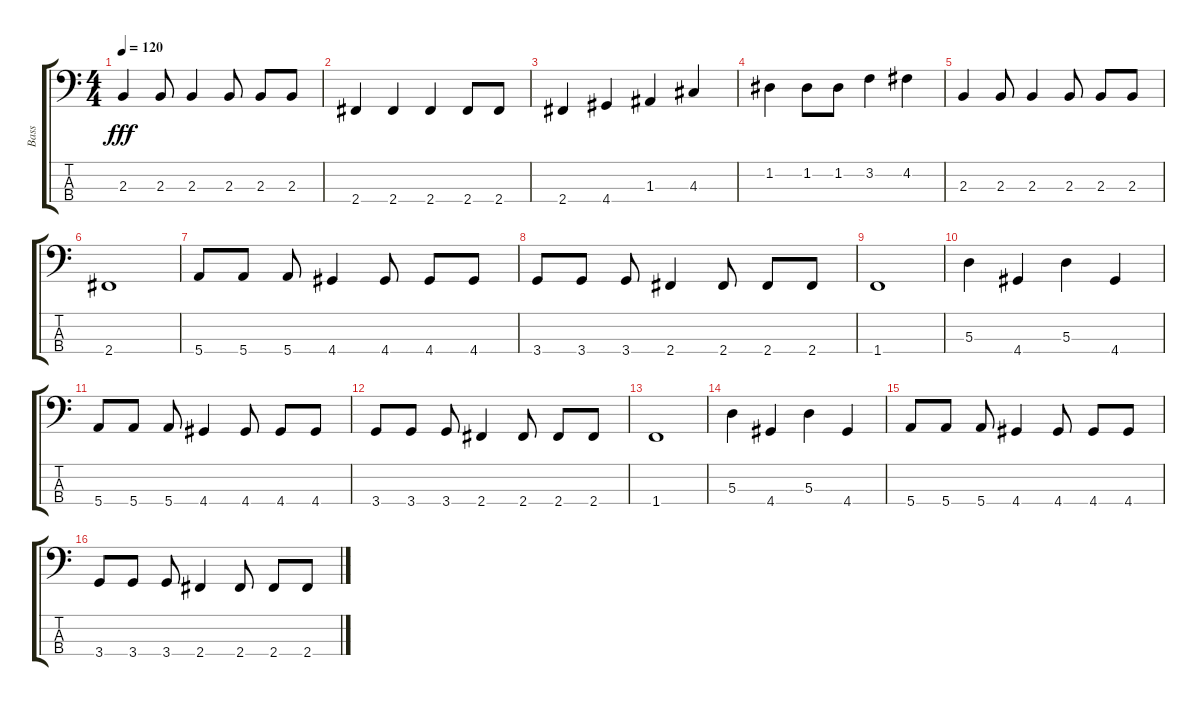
\track ("Bass" "Bass") {instrument electricbassfinger}
\staff {score tabs}
\tuning (G2 D2 A1 E1) {hide}
\ts (4 4)
\tempo 120
\clef f4
\ks c
2.3.4{dy fff} 2.3.8 2.3.4 2.3.8 2.3.8 2.3.8 |
2.4.4 2.4.4 2.4.4 2.4.8 2.4.8 |
2.4.4 4.4.4 1.3.4 4.3.4 |
1.2.4 1.2.8 1.2.8 3.2.4 4.2.4 |
2.3.4 2.3.8 2.3.4 2.3.8 2.3.8 2.3.8 |
2.4.1 |
5.4.8 5.4.8 5.4.8 4.4.4 4.4.8 4.4.8 4.4.8 |
3.4.8 3.4.8 3.4.8 2.4.4 2.4.8 2.4.8 2.4.8 |
1.4.1 |
5.3.4 4.4.4 5.3.4 4.4.4 |
5.4.8 5.4.8 5.4.8 4.4.4 4.4.8 4.4.8 4.4.8 |
3.4.8 3.4.8 3.4.8 2.4.4 2.4.8 2.4.8 2.4.8 |
1.4.1 |
5.3.4 4.4.4 5.3.4 4.4.4 |
5.4.8 5.4.8 5.4.8 4.4.4 4.4.8 4.4.8 4.4.8 |
3.4.8 3.4.8 3.4.8 2.4.4 2.4.8 2.4.8 2.4.8
